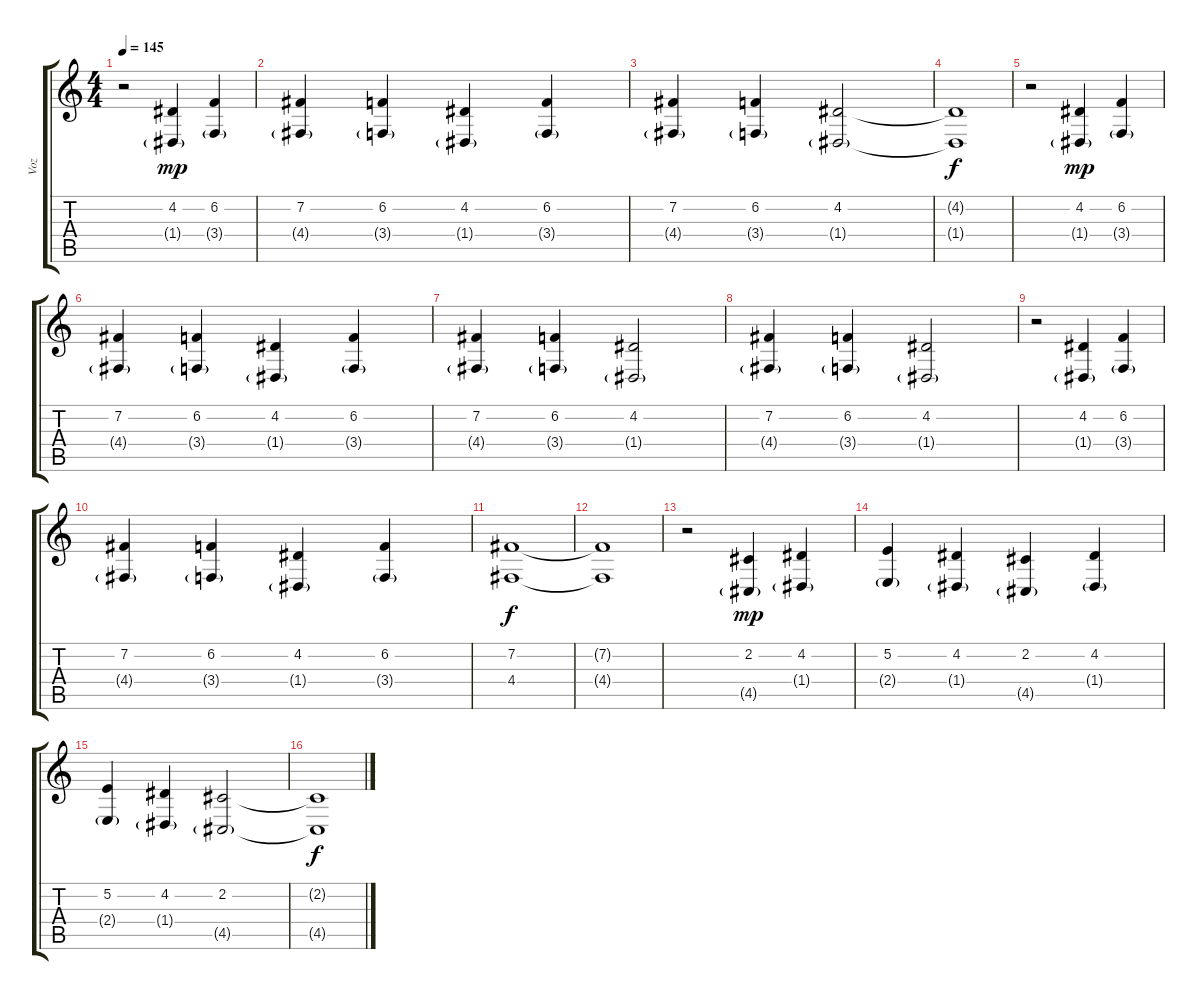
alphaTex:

\track ("Voz" "Voz") {instrument synthvoice}
\staff {score tabs}
\tuning (E4 B3 G3 D3 A2 E2) {hide}
\ts (4 4)
\tempo 145
\clef g2
\ks c
r.2{dy f} (4.2 1.4{g}).4{dy mp} (6.2 3.4{g}).4 |
(7.2 4.4{g}).4 (6.2 3.4{g}).4 (4.2 1.4{g}).4 (6.2 3.4{g}).4 |
(7.2 4.4{g}).4 (6.2 3.4{g}).4 (4.2 1.4{g}).2 |
(4.2{t} 1.4{t}).1{dy f} |
r.2 (4.2 1.4{g}).4{dy mp} (6.2 3.4{g}).4 |
(7.2 4.4{g}).4 (6.2 3.4{g}).4 (4.2 1.4{g}).4 (6.2 3.4{g}).4 |
(7.2 4.4{g}).4 (6.2 3.4{g}).4 (4.2 1.4{g}).2 |
(7.2 4.4{g}).4 (6.2 3.4{g}).4 (4.2 1.4{g}).2 |
r.2 (4.2 1.4{g}).4 (6.2 3.4{g}).4 |
(7.2 4.4{g}).4 (6.2 3.4{g}).4 (4.2 1.4{g}).4 (6.2 3.4{g}).4 |
(7.2 4.4).1{dy f} |
(7.2{t} 4.4{t}).1 |
r.2 (2.2 4.5{g}).4{dy mp} (4.2 1.4{g}).4 |
(5.2 2.4{g}).4 (4.2 1.4{g}).4 (2.2 4.5{g}).4 (4.2 1.4{g}).4 |
(5.2 2.4{g}).4 (4.2 1.4{g}).4 (2.2 4.5{g}).2 |
(2.2{t} 4.5{t}).1{dy f}
